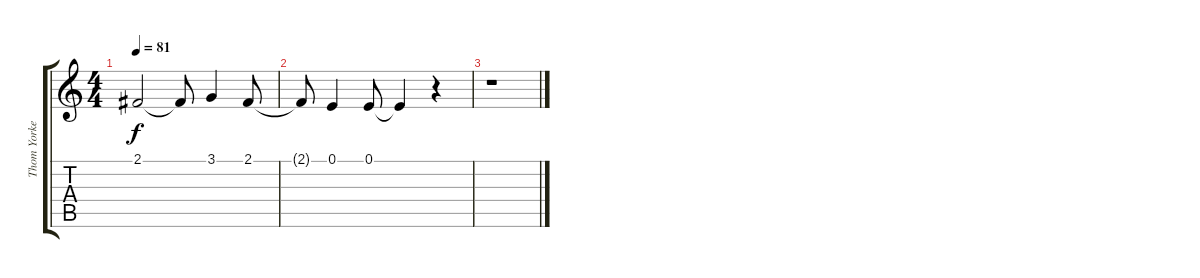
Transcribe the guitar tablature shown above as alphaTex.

\track ("Thom Yorke (vox)" "Thom Yorke") {instrument synthvoice}
\staff {score tabs}
\tuning (E4 B3 G3 D3 A2 E2) {hide}
\ts (4 4)
\tempo 81
\clef g2
\ks c
2.1{t}.2{dy f} 2.1{t}.8 3.1.4 2.1.8 |
2.1{t}.8 0.1.4 0.1.8 0.1{t}.4 r.4 |
r.1
